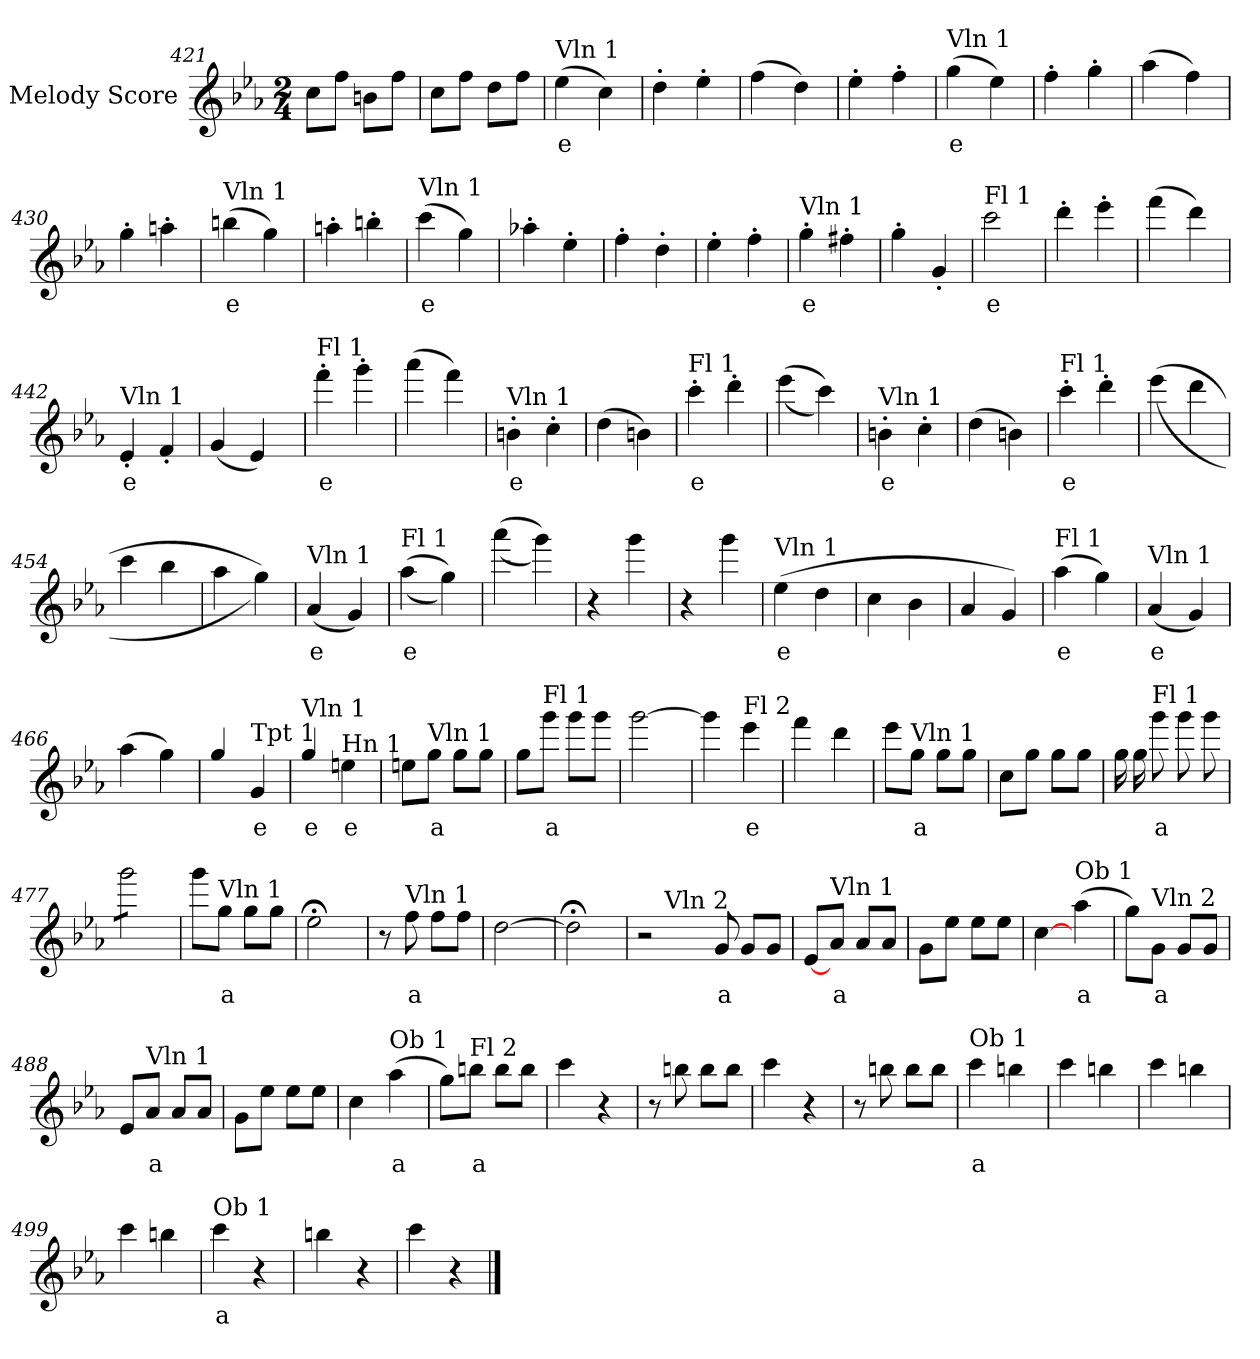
**kern	**text
*part1	*part1
*staff1	*staff1
*I"Melody Score	*
*clefG2	*
*k[b-e-a-]	*
*M2/4	*
=421	=421
8cc\L	.
8ff\J	.
8bn\L	.
8ff\J	.
=422	=422
8cc\L	.
8ff\J	.
8dd\L	.
8ff\J	.
=423	=423
!LO:TX:a:t=Vln 1	!
!	!LO:LY:b:color=#FF0000
(4ee-\	e
4cc\)	.
=424	=424
4dd'\	.
4ee-'\	.
=425	=425
(4ff\	.
4dd\)	.
=426	=426
4ee-'\	.
4ff'\	.
=427	=427
!LO:TX:a:t=Vln 1	!
!	!LO:LY:b:color=#FF0000
(4gg\	e
4ee-\)	.
=428	=428
4ff'\	.
4gg'\	.
=429	=429
(4aa-\	.
4ff\)	.
=430	=430
4gg'\	.
4aan'\	.
=431	=431
!LO:TX:a:t=Vln 1	!
!	!LO:LY:b:color=#FF0000
(4bbn\	e
4gg\)	.
=432	=432
4aan'\	.
4bbn'\	.
=433	=433
!LO:TX:a:t=Vln 1	!
!	!LO:LY:b:color=#FF0000
(4ccc\	e
4gg\)	.
=434	=434
4aa-X'\	.
4ee-'\	.
=435	=435
4ff'\	.
4dd'\	.
=436	=436
4ee-'\	.
4ff'\	.
=437	=437
!LO:TX:a:t=Vln 1	!
!	!LO:LY:b:color=#FF0000
4gg'\	e
4ff#X'\	.
=438	=438
4gg'\	.
4g'/	.
=439	=439
!LO:TX:a:t=Fl 1	!
!	!LO:LY:b:color=#FF0000
2ccc\	e
=440	=440
4ddd'\	.
4eee-'\	.
=441	=441
(4fff\	.
4ddd\)	.
=442	=442
!LO:TX:a:t=Vln 1	!
!	!LO:LY:b:color=#FF0000
4e-'/	e
4f'/	.
=443	=443
(4g/	.
4e-/)	.
=444	=444
!LO:TX:a:t=Fl 1	!
!	!LO:LY:b:color=#FF0000
4fff'\	e
4ggg'\	.
=445	=445
(4aaa-\	.
4fff\)	.
=446	=446
!LO:TX:a:t=Vln 1	!
!	!LO:LY:b:color=#FF0000
4bn'\	e
4cc'\	.
=447	=447
(4dd\	.
4bn\)	.
=448	=448
!LO:TX:a:t=Fl 1	!
!	!LO:LY:b:color=#FF0000
4ccc'\	e
4ddd'\	.
=449	=449
((4eee-\	.
4ccc\))	.
=450	=450
!LO:TX:a:t=Vln 1	!
!	!LO:LY:b:color=#FF0000
4bn'\	e
4cc'\	.
=451	=451
(4dd\	.
4bn\)	.
=452	=452
!LO:TX:a:t=Fl 1	!
!	!LO:LY:b:color=#FF0000
4ccc'\	e
4ddd'\	.
=453	=453
((4eee-\	.
4ddd\	.
=454	=454
4ccc\	.
4bb-\	.
=455	=455
4aa-\	.
4gg\))	.
=456	=456
!LO:TX:a:t=Vln 1	!
!	!LO:LY:b:color=#FF0000
(4a-/	e
4g/)	.
=457	=457
!LO:TX:a:t=Fl 1	!
!	!LO:LY:b:color=#FF0000
((4aa-\	e
4gg\))	.
=458	=458
((4aaa-\	.
4ggg\))	.
=459	=459
4r	.
4ggg\	.
=460	=460
4r	.
4ggg\	.
=461	=461
!LO:TX:a:t=Vln 1	!
!	!LO:LY:b:color=#FF0000
(4ee-\	e
4dd\	.
=462	=462
4cc\	.
4b-\	.
=463	=463
4a-/	.
4g/)	.
=464	=464
!LO:TX:a:t=Fl 1	!
!	!LO:LY:b:color=#FF0000
(4aa-\	e
4gg\)	.
=465	=465
!LO:TX:a:t=Vln 1	!
!	!LO:LY:b:color=#FF0000
(4a-/	e
4g/)	.
=466	=466
(4aa-\	.
4gg\)	.
=467	=467
4gg/	.
!LO:TX:a:t=Tpt 1	!
!	!LO:LY:b:color=#FF0000
4g/	e
=468	=468
!LO:TX:a:t=Vln 1	!
!	!LO:LY:color=#FF0000
4gg/	e
!LO:TX:a:t=Hn 1	!
!	!LO:LY:b:color=#FF0000
4ee\	e
=469	=469
8ee\L	.
!LO:TX:a:t=Vln 1	!
!	!LO:LY:b:color=#FF0000
8gg\J	a
8gg\L	.
8gg\J	.
=470	=470
8gg\L	.
!LO:TX:a:t=Fl 1	!
!	!LO:LY:b:color=#FF0000
8ggg\J	a
8ggg\L	.
8ggg\J	.
=471	=471
[2ggg\	.
=472	=472
4ggg\]	.
!LO:TX:a:t=Fl 2	!
!	!LO:LY:b:color=#FF0000
4eee-\	e
=473	=473
4fff\	.
4ddd\	.
=474	=474
8eee-\L	.
!LO:TX:a:t=Vln 1	!
!	!LO:LY:b:color=#FF0000
8gg\J	a
8gg\L	.
8gg\J	.
=475	=475
8cc\L	.
8gg\J	.
8gg\L	.
8gg\J	.
=476	=476
*tremolo	*
16gg\LL	.
16gg\	.
*Xtremolo	*
!LO:TX:a:t=Fl 1	!
!	!LO:LY:b:color=#FF0000
8ggg\J	a
8ggg\L	.
8ggg\J	.
=477	=477
*tremolo	*
8ggg\L	.
8ggg\	.
8ggg\	.
8ggg\J	.
*Xtremolo	*
=478	=478
8ggg\L	.
!LO:TX:a:t=Vln 1	!
!	!LO:LY:b:color=#FF0000
8gg\J	a
8gg\L	.
8gg\J	.
=479	=479
2ee-;<\	.
=480	=480
8r	.
!LO:TX:a:t=Vln 1	!
!	!LO:LY:b:color=#FF0000
8ff\	a
8ff\L	.
8ff\J	.
=481	=481
[2dd\	.
=482	=482
2dd;<\]	.
=483	=483
*^	*
2r	8ryy	.
!	!LO:TX:a:t=Vln 2	!
.	2.ryy	.
!	!	!LO:LY:b:color=#FF0000
8g/	.	a
8g/L	.	.
8g/J	.	.
*v	*v	*
=484	=484
[8e-/L	.
!LO:TX:a:t=Vln 1	!
!	!LO:LY:b:color=#FF0000
8a-/J	a
8a-/L	.
8a-/J	.
=485	=485
8g\L	.
8ee-\J	.
8ee-\L	.
8ee-\J	.
=486	=486
[4cc\	.
!LO:TX:a:t=Ob 1	!
!	!LO:LY:b:color=#FF0000
(4aa-\	a
=487	=487
8gg\L)	.
!LO:TX:a:t=Vln 2	!
!	!LO:LY:b:color=#FF0000
8g\J	a
8g/L	.
8g/J	.
=488	=488
8e-/L	.
!LO:TX:a:t=Vln 1	!
!	!LO:LY:b:color=#FF0000
8a-/J	a
8a-/L	.
8a-/J	.
=489	=489
8g\L	.
8ee-\J	.
8ee-\L	.
8ee-\J	.
=490	=490
4cc\	.
!LO:TX:a:t=Ob 1	!
!	!LO:LY:b:color=#FF0000
(4aa-\	a
=491	=491
8gg\L)	.
!LO:TX:a:t=Fl 2	!
!	!LO:LY:b:color=#FF0000
8bbn\J	a
8bb\L	.
8bb\J	.
=492	=492
4ccc\	.
4r	.
=493	=493
8r	.
8bbn\	.
8bb\L	.
8bb\J	.
=494	=494
4ccc\	.
4r	.
=495	=495
8r	.
8bbn\	.
8bb\L	.
8bb\J	.
=496	=496
!LO:TX:a:t=Ob 1	!
!	!LO:LY:b:color=#FF0000
4ccc\	a
4bbn\	.
=497	=497
4ccc\	.
4bbn\	.
=498	=498
4ccc\	.
4bbn\	.
=499	=499
4ccc\	.
4bbn\	.
=500	=500
!LO:TX:a:t=Ob 1	!
!	!LO:LY:b:color=#FF0000
4ccc\	a
4r	.
=501	=501
4bbn\	.
4r	.
=502	=502
4ccc\	.
4r	.
==	==
*-	*-
